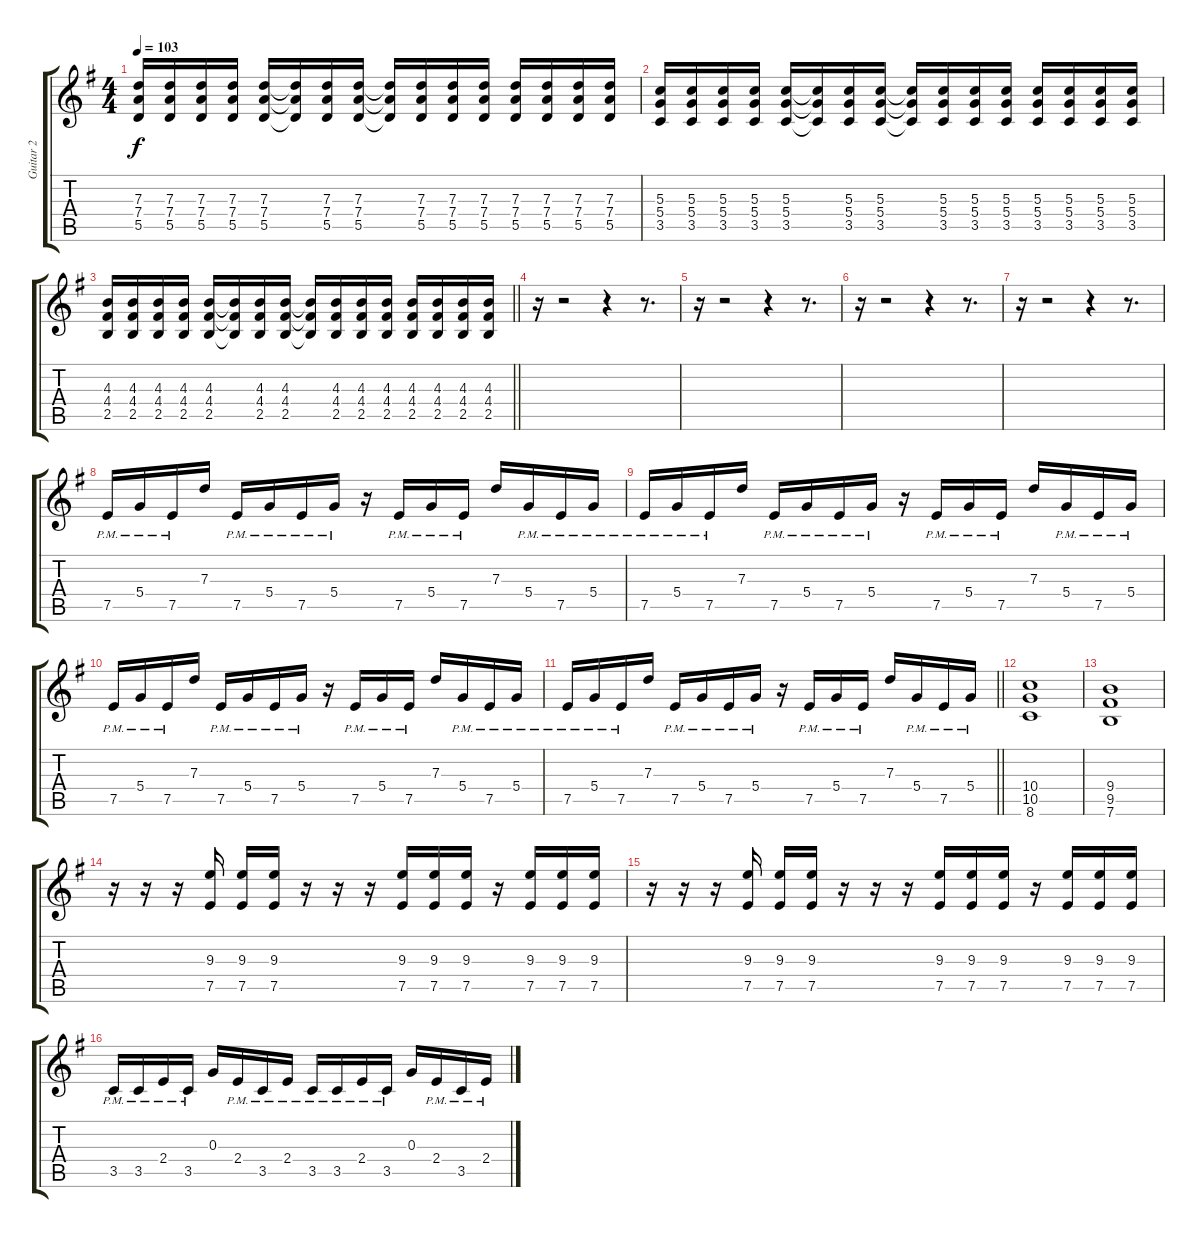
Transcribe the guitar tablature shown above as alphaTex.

\track ("Guitar 2" "Guitar 2") {instrument distortionguitar}
\staff {score tabs}
\tuning (E4 B3 G3 D3 A2 E2) {hide}
\ts (4 4)
\tempo 103
\clef g2
\ks eminor
(7.3 7.4 5.5).16{dy f} (7.3 7.4 5.5).16 (7.3 7.4 5.5).16 (7.3 7.4 5.5).16 (7.3 7.4 5.5).16 (7.3{t} 7.4{t} 5.5{t}).16 (7.3 7.4 5.5).16 (7.3 7.4 5.5).16 (7.3{t} 7.4{t} 5.5{t}).16 (7.3 7.4 5.5).16 (7.3 7.4 5.5).16 (7.3 7.4 5.5).16 (7.3 7.4 5.5).16 (7.3 7.4 5.5).16 (7.3 7.4 5.5).16 (7.3 7.4 5.5).16 |
(5.3 5.4 3.5).16 (5.3 5.4 3.5).16 (5.3 5.4 3.5).16 (5.3 5.4 3.5).16 (5.3 5.4 3.5).16 (5.3{t} 5.4{t} 3.5{t}).16 (5.3 5.4 3.5).16 (5.3 5.4 3.5).16 (5.3{t} 5.4{t} 3.5{t}).16 (5.3 5.4 3.5).16 (5.3 5.4 3.5).16 (5.3 5.4 3.5).16 (5.3 5.4 3.5).16 (5.3 5.4 3.5).16 (5.3 5.4 3.5).16 (5.3 5.4 3.5).16 |
\barLineRight lightlight
(4.3 4.4 2.5).16 (4.3 4.4 2.5).16 (4.3 4.4 2.5).16 (4.3 4.4 2.5).16 (4.3 4.4 2.5).16 (4.3{t} 4.4{t} 2.5{t}).16 (4.3 4.4 2.5).16 (4.3 4.4 2.5).16 (4.3{t} 4.4{t} 2.5{t}).16 (4.3 4.4 2.5).16 (4.3 4.4 2.5).16 (4.3 4.4 2.5).16 (4.3 4.4 2.5).16 (4.3 4.4 2.5).16 (4.3 4.4 2.5).16 (4.3 4.4 2.5).16 |
r.16 r.2 r.4 r.8{d} |
r.16 r.2 r.4 r.8{d} |
r.16 r.2 r.4 r.8{d} |
r.16 r.2 r.4 r.8{d} |
7.5{pm}.16 5.4{pm}.16 7.5{pm}.16 7.3.16 7.5{pm}.16 5.4{pm}.16 7.5{pm}.16 5.4{pm}.16 r.16 7.5{pm}.16 5.4{pm}.16 7.5{pm}.16 7.3.16 5.4{pm}.16 7.5{pm}.16 5.4{pm}.16 |
7.5{pm}.16 5.4{pm}.16 7.5{pm}.16 7.3.16 7.5{pm}.16 5.4{pm}.16 7.5{pm}.16 5.4{pm}.16 r.16 7.5{pm}.16 5.4{pm}.16 7.5{pm}.16 7.3.16 5.4{pm}.16 7.5{pm}.16 5.4{pm}.16 |
7.5{pm}.16 5.4{pm}.16 7.5{pm}.16 7.3.16 7.5{pm}.16 5.4{pm}.16 7.5{pm}.16 5.4{pm}.16 r.16 7.5{pm}.16 5.4{pm}.16 7.5{pm}.16 7.3.16 5.4{pm}.16 7.5{pm}.16 5.4{pm}.16 |
\barLineRight lightlight
7.5{pm}.16 5.4{pm}.16 7.5{pm}.16 7.3.16 7.5{pm}.16 5.4{pm}.16 7.5{pm}.16 5.4{pm}.16 r.16 7.5{pm}.16 5.4{pm}.16 7.5{pm}.16 7.3.16 5.4{pm}.16 7.5{pm}.16 5.4{pm}.16 |
(10.4 10.5 8.6).1 |
(9.4 9.5 7.6).1 |
r.16 r.16 r.16 (9.3 7.5).16 (9.3 7.5).16 (9.3 7.5).16 r.16 r.16 r.16 (9.3 7.5).16 (9.3 7.5).16 (9.3 7.5).16 r.16 (9.3 7.5).16 (9.3 7.5).16 (9.3 7.5).16 |
r.16 r.16 r.16 (9.3 7.5).16 (9.3 7.5).16 (9.3 7.5).16 r.16 r.16 r.16 (9.3 7.5).16 (9.3 7.5).16 (9.3 7.5).16 r.16 (9.3 7.5).16 (9.3 7.5).16 (9.3 7.5).16 |
3.5{pm}.16 3.5{pm}.16 2.4{pm}.16 3.5{pm}.16 0.3.16 2.4{pm}.16 3.5{pm}.16 2.4{pm}.16 3.5{pm}.16 3.5{pm}.16 2.4{pm}.16 3.5{pm}.16 0.3.16 2.4{pm}.16 3.5{pm}.16 2.4{pm}.16
